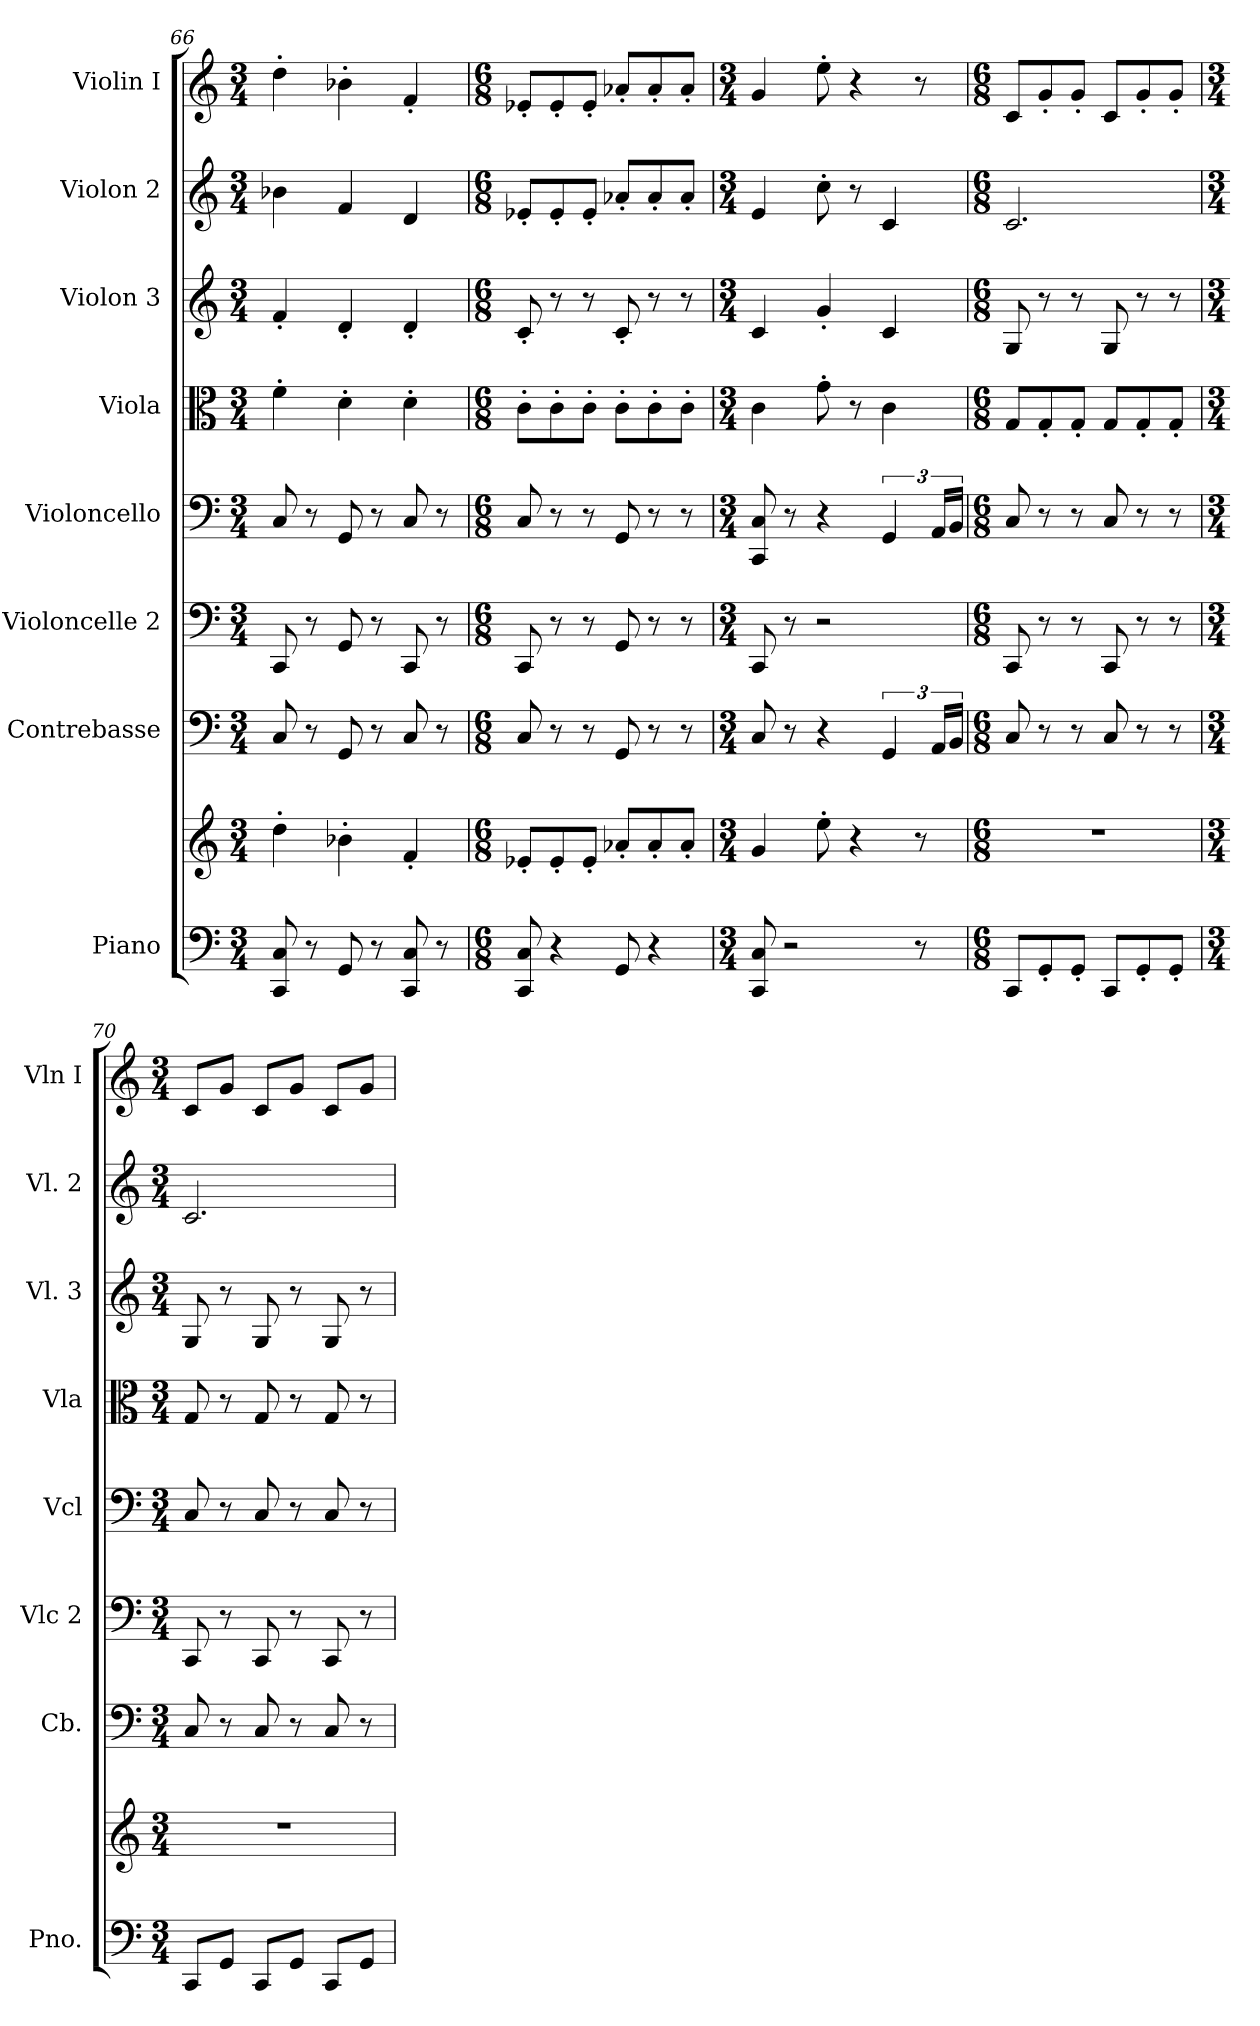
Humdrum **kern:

**kern	**kern	**kern	**kern	**kern	**kern	**kern	**kern	**kern
*part8	*part8	*part7	*part6	*part5	*part4	*part3	*part2	*part1
*staff9	*staff8	*staff7	*staff6	*staff5	*staff4	*staff3	*staff2	*staff1
*I"Piano	*	*I"Contrebasse	*I"Violoncelle 2	*I"Violoncello	*I"Viola	*I"Violon 3	*I"Violon 2	*I"Violin I
*I'Pno.	*	*I'Cb.	*I'Vlc 2	*I'Vcl	*I'Vla	*I'Vl. 3	*I'Vl. 2	*I'Vln I
*clefF4	*clefG2	*clefF4	*clefF4	*clefF4	*clefC3	*clefG2	*clefG2	*clefG2
*	*	*ITrd7c12	*	*	*	*	*	*
*k[]	*k[]	*k[]	*k[]	*k[]	*k[]	*k[]	*k[]	*k[]
*M3/4	*M3/4	*M3/4	*M3/4	*M3/4	*M3/4	*M3/4	*M3/4	*M3/4
=66	=66	=66	=66	=66	=66	=66	=66	=66
8CC/ 8C/	4dd'\	8CC/	8CC/	8C/	4f'\	4f'/	4b-X\	4dd'\
8r	.	8r	8r	8r	.	.	.	.
8GG/	4b-X'\	8GGG/	8GG/	8GG/	4d'\	4d'/	4f/	4b-X'\
8r	.	8r	8r	8r	.	.	.	.
8CC/ 8C/	4f'/	8CC/	8CC/	8C/	4d'\	4d'/	4d/	4f'/
8r	.	8r	8r	8r	.	.	.	.
=67	=67	=67	=67	=67	=67	=67	=67	=67
*M6/8	*M6/8	*M6/8	*M6/8	*M6/8	*M6/8	*M6/8	*M6/8	*M6/8
8CC/ 8C/	8e-X'/L	8CC/	8CC/	8C/	8c'\L	8c'/	8e-X'/L	8e-X'/L
4r	8e-'/	8r	8r	8r	8c'\	8r	8e-'/	8e-'/
.	8e-'/J	8r	8r	8r	8c'\J	8r	8e-'/J	8e-'/J
8GG/	8a-X'/L	8GGG/	8GG/	8GG/	8c'\L	8c'/	8a-X'/L	8a-X'/L
4r	8a-'/	8r	8r	8r	8c'\	8r	8a-'/	8a-'/
.	8a-'/J	8r	8r	8r	8c'\J	8r	8a-'/J	8a-'/J
=68	=68	=68	=68	=68	=68	=68	=68	=68
*M3/4	*M3/4	*M3/4	*M3/4	*M3/4	*M3/4	*M3/4	*M3/4	*M3/4
8CC/ 8C/	4g/	8CC/	8CC/	8CC/ 8C/	4c\	4c/	4e/	4g/
2r	.	8r	8r	8r	.	.	.	.
.	8ee'\	4r	2r	4r	8g'\	4g'/	8cc'\	8ee'\
.	4r	.	.	.	8r	.	8r	4r
.	.	6GGG/	.	6GG/	4c\	4c/	4c/	.
8r	8r	.	.	.	.	.	.	8r
.	.	24AAA/LL	.	24AA/LL	.	.	.	.
.	.	24BBB/JJ	.	24BB/JJ	.	.	.	.
!!LO:LB:g=z
=69	=69	=69	=69	=69	=69	=69	=69	=69
*M6/8	*M6/8	*M6/8	*M6/8	*M6/8	*M6/8	*M6/8	*M6/8	*M6/8
8CC/L	2.r	8CC/	8CC/	8C/	8G/L	8G/	2.c/	8c/L
8GG'/	.	8r	8r	8r	8G'/	8r	.	8g'/
8GG'/J	.	8r	8r	8r	8G'/J	8r	.	8g'/J
8CC/L	.	8CC/	8CC/	8C/	8G/L	8G/	.	8c/L
8GG'/	.	8r	8r	8r	8G'/	8r	.	8g'/
8GG'/J	.	8r	8r	8r	8G'/J	8r	.	8g'/J
=70	=70	=70	=70	=70	=70	=70	=70	=70
*M3/4	*M3/4	*M3/4	*M3/4	*M3/4	*M3/4	*M3/4	*M3/4	*M3/4
8CC/L	2.r	8CC/	8CC/	8C/	8G/	8G/	2.c/	8c/L
8GG/J	.	8r	8r	8r	8r	8r	.	8g/J
8CC/L	.	8CC/	8CC/	8C/	8G/	8G/	.	8c/L
8GG/J	.	8r	8r	8r	8r	8r	.	8g/J
8CC/L	.	8CC/	8CC/	8C/	8G/	8G/	.	8c/L
8GG/J	.	8r	8r	8r	8r	8r	.	8g/J
=	=	=	=	=	=	=	=	=
*-	*-	*-	*-	*-	*-	*-	*-	*-
